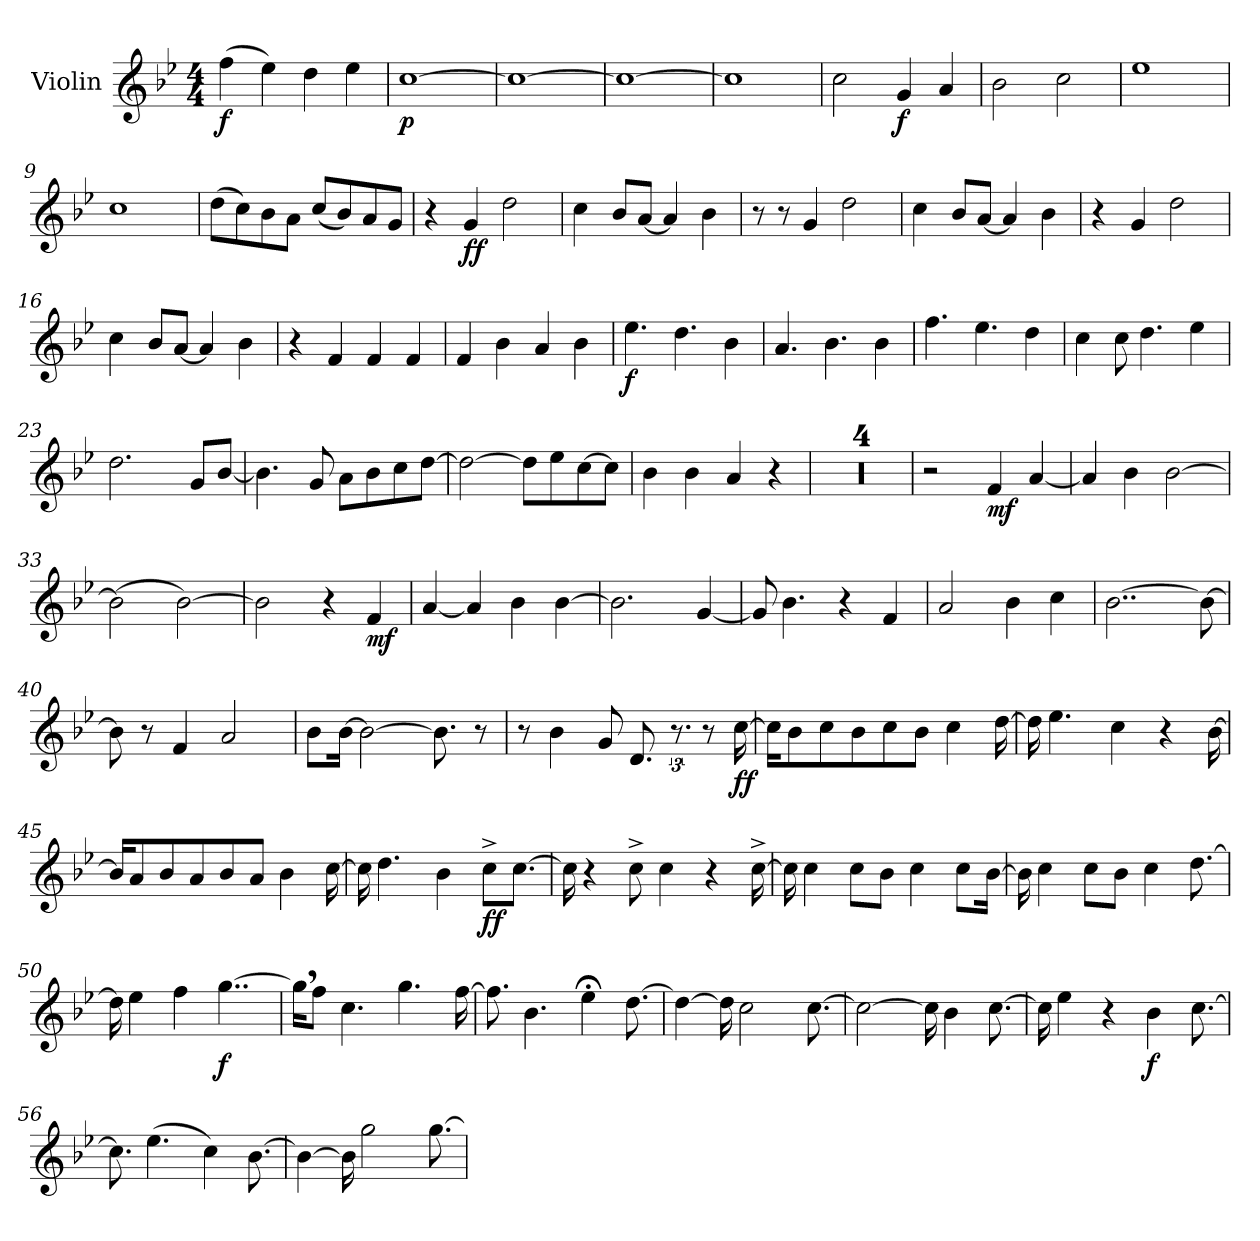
**kern	**dynam
*part1	*part1
*staff1	*staff1
*I"Violin	*
*I'Vln.	*
*clefG2	*
*k[b-e-]	*
*B-:	*
*M4/4	*
=1	=1
!	!LO:DY:b
(4ff\	f
4ee-\)	.
4dd\	.
4ee-\	.
=2	=2
!	!LO:DY:b
[1cc	p
=3	=3
1cc_	.
=4	=4
1cc_	.
=5	=5
1cc]	.
=6	=6
2cc\	.
!	!LO:DY:b
4g/	f
4a/	.
=7	=7
2b-\	.
2cc\	.
=8	=8
1ee-	.
=9	=9
1cc	.
=10	=10
(8dd\L	.
8cc\)	.
8b-\	.
8a\J	.
(8cc/L	.
8b-/)	.
8a/	.
8g/J	.
=11	=11
4r	.
!	!LO:DY:b
4g/	ff
2dd\	.
!!LO:LB:g=z
=12	=12
4cc\	.
8b-/L	.
[8a/J	.
4a/]	.
4b-\	.
=13	=13
8r	.
8r	.
4g/	.
2dd\	.
=14	=14
4cc\	.
8b-/L	.
[8a/J	.
4a/]	.
4b-\	.
=15	=15
4r	.
4g/	.
2dd\	.
=16	=16
4cc\	.
8b-/L	.
[8a/J	.
4a/]	.
4b-\	.
=17	=17
4r	.
4f/	.
4f/	.
4f/	.
=18	=18
4f/	.
4b-\	.
4a/	.
4b-\	.
=19	=19
!	!LO:DY:b
4.ee-\	f
4.dd\	.
4b-\	.
!!LO:LB:g=z
=20	=20
4.a/	.
4.b-\	.
4b-\	.
=21	=21
4.ff\	.
4.ee-\	.
4dd\	.
=22	=22
4cc\	.
8cc\	.
4.dd\	.
4ee-\	.
=23	=23
2.dd\	.
8g/L	.
[8b-/J	.
=24	=24
4.b-\]	.
8g/	.
8a\L	.
8b-\	.
8cc\	.
[8dd\J	.
=25	=25
2dd\_	.
8dd\L]	.
8ee-\	.
[8cc\	.
8cc\J]	.
=26	=26
4b-\	.
4b-\	.
4a/	.
4r	.
=27	=27
1r	.
=28	=28
1r	.
!!LO:LB:g=z
=29	=29
1r	.
=30	=30
1r	.
=31	=31
2r	.
!	!LO:DY:b
4f/	mf
[4a/	.
=32	=32
4a/]	.
4b-\	.
[2b-\	.
=33	=33
(2b-\]	.
[2b-\)	.
=34	=34
2b-\]	.
4r	.
!	!LO:DY:b
4f/	mf
=35	=35
[4a/	.
4a/]	.
4b-\	.
[4b-\	.
=36	=36
2.b-\]	.
[4g/	.
=37	=37
8g/]	.
4.b-\	.
4r	.
4f/	.
=38	=38
2a/	.
4b-\	.
4cc\	.
=39	=39
[2..b-\	.
8b-\_	.
!!LO:LB:g=z
=40	=40
8b-\]	.
8r	.
4f/	.
2a/	.
=41	=41
8b-\L	.
[16b-\Jk	.
2b-\_	.
8.b-\]	.
8r	.
=42	=42
8r	.
4b-\	.
8g/	.
8.d/	.
12.r	.
8r	.
!	!LO:DY:b
[16cc\	ff
=43	=43
16cc\KL]	.
8b-\	.
8cc\	.
8b-\	.
8cc\	.
8b-\J	.
4cc\	.
[16dd\	.
=44	=44
16dd\]	.
4.ee-\	.
4cc\	.
4r	.
[16b-\	.
=45	=45
16b-/KL]	.
8a/	.
8b-/	.
8a/	.
8b-/	.
8a/J	.
4b-\	.
[16cc\	.
!!LO:LB:g=z
=46	=46
16cc\]	.
4.dd\	.
4b-\	.
!	!LO:DY:b
8cc^\L	ff
[8.cc\J	.
=47	=47
16cc\]	.
4r	.
8cc^\	.
4cc\	.
4r	.
[16cc^\	.
=48	=48
16cc\]	.
4cc\	.
8cc\L	.
8b-\J	.
4cc\	.
8cc\L	.
[16b-\Jk	.
=49	=49
16b-\]	.
4cc\	.
8cc\L	.
8b-\J	.
4cc\	.
[8.dd\	.
=50	=50
16dd\]	.
4ee-\	.
4ff\	.
!	!LO:DY:b
[4..gg\	f
=51	=51
16gg,\KL]	.
8ff\J	.
4.cc\	.
4.gg\	.
[16ff\	.
!!LO:LB:g=z
=52	=52
8.ff\]	.
4.b-\	.
4ee-;<\	.
[8.dd\	.
=53	=53
4dd\_	.
16dd\]	.
2cc\	.
[8.cc\	.
=54	=54
2cc\_	.
16cc\]	.
4b-\	.
[8.cc\	.
=55	=55
16cc\]	.
4ee-\	.
4r	.
!	!LO:DY:b
4b-\	f
[8.cc\	.
=56	=56
8.cc\]	.
(4.ee-\	.
4cc\)	.
[8.b-\	.
=57	=57
4b-\_	.
16b-\]	.
2gg\	.
[8.gg\	.
=	=
*-	*-
